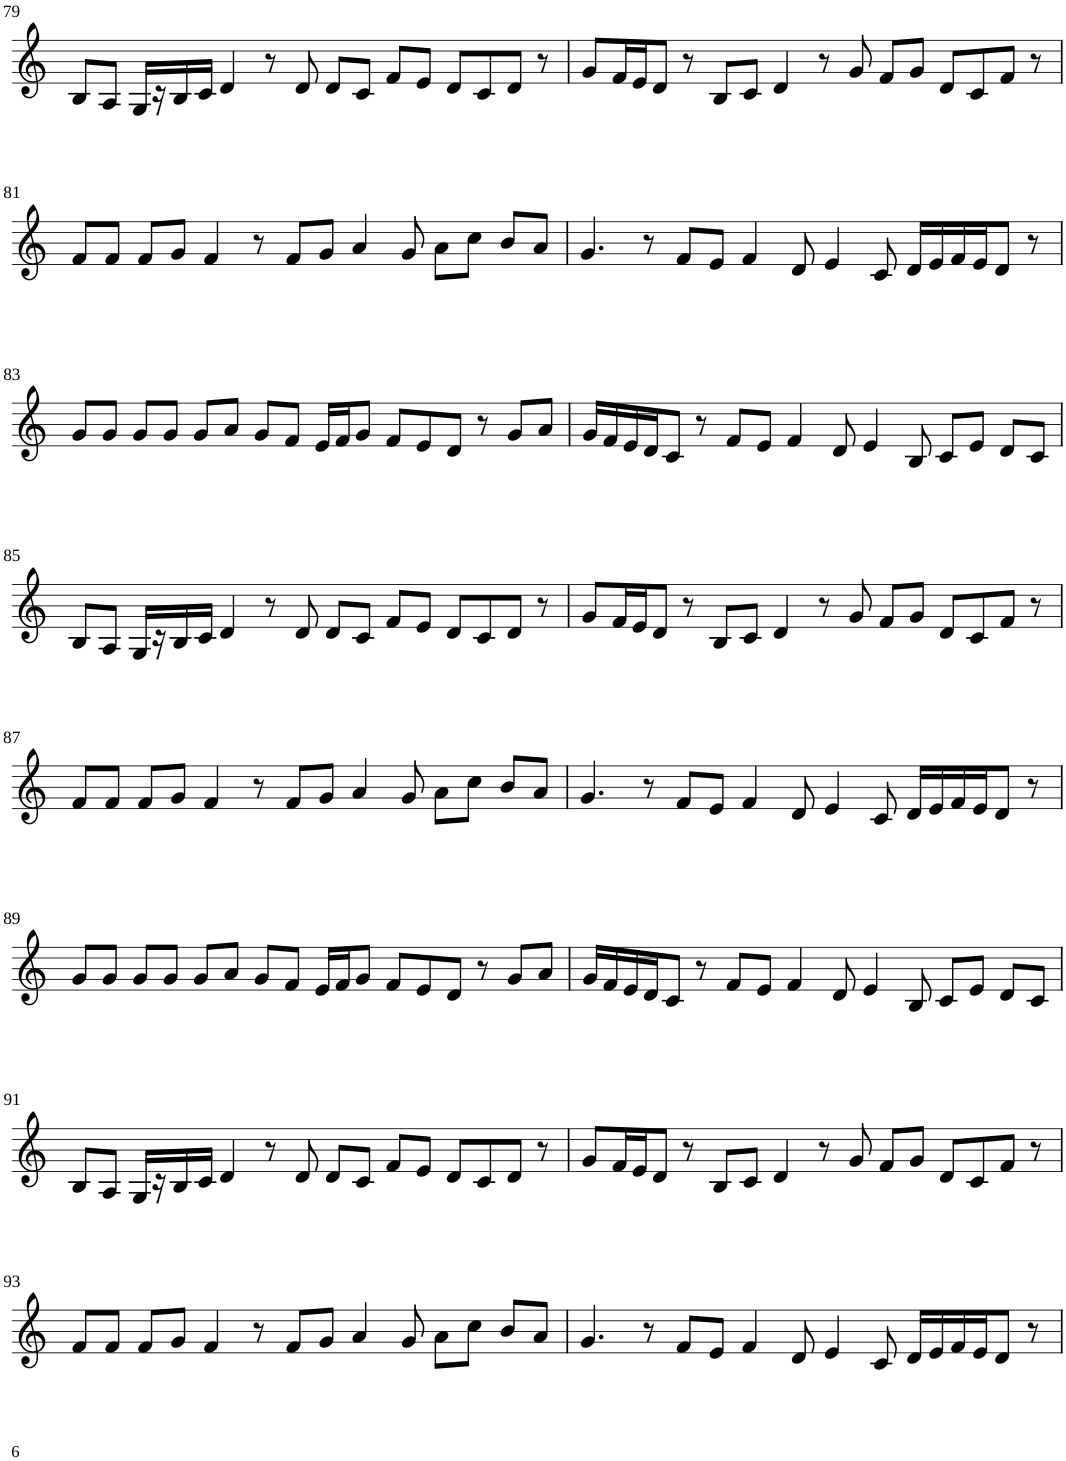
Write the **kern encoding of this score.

**kern
*part1
*staff1
*I"Violin
!!LO:PB:g=z
*clefG2
*k[]
*M8/4
=79
8B/L
8A/J
16G/LL
16r
16B/
16c/JJ
4d/
8r
8d/
8d/L
8c/J
8f/L
8e/J
8d/L
8c/
8d/J
8r
=80
8g/L
16f/L
16e/J
8d/J
8r
8B/L
8c/J
4d/
8r
8g/
8f/L
8g/J
8d/L
8c/
8f/J
8r
!!LO:LB:g=z
=81
8f/L
8f/J
8f/L
8g/J
4f/
8r
8f/L
8g/J
4a/
8g/
8a\L
8cc\J
8b/L
8a/J
=82
4.g/
8r
8f/L
8e/J
4f/
8d/
4e/
8c/
16d/LL
16e/
16f/
16e/J
8d/J
8r
!!LO:LB:g=z
=83
8g/L
8g/J
8g/L
8g/J
8g/L
8a/J
8g/L
8f/J
16e/LL
16f/J
8g/J
8f/L
8e/
8d/J
8r
8g/L
8a/J
=84
16g/LL
16f/
16e/
16d/J
8c/J
8r
8f/L
8e/J
4f/
8d/
4e/
8B/
8c/L
8e/J
8d/L
8c/J
!!LO:LB:g=z
=85
8B/L
8A/J
16G/LL
16r
16B/
16c/JJ
4d/
8r
8d/
8d/L
8c/J
8f/L
8e/J
8d/L
8c/
8d/J
8r
=86
8g/L
16f/L
16e/J
8d/J
8r
8B/L
8c/J
4d/
8r
8g/
8f/L
8g/J
8d/L
8c/
8f/J
8r
!!LO:LB:g=z
=87
8f/L
8f/J
8f/L
8g/J
4f/
8r
8f/L
8g/J
4a/
8g/
8a\L
8cc\J
8b/L
8a/J
=88
4.g/
8r
8f/L
8e/J
4f/
8d/
4e/
8c/
16d/LL
16e/
16f/
16e/J
8d/J
8r
!!LO:LB:g=z
=89
8g/L
8g/J
8g/L
8g/J
8g/L
8a/J
8g/L
8f/J
16e/LL
16f/J
8g/J
8f/L
8e/
8d/J
8r
8g/L
8a/J
=90
16g/LL
16f/
16e/
16d/J
8c/J
8r
8f/L
8e/J
4f/
8d/
4e/
8B/
8c/L
8e/J
8d/L
8c/J
!!LO:LB:g=z
=91
8B/L
8A/J
16G/LL
16r
16B/
16c/JJ
4d/
8r
8d/
8d/L
8c/J
8f/L
8e/J
8d/L
8c/
8d/J
8r
=92
8g/L
16f/L
16e/J
8d/J
8r
8B/L
8c/J
4d/
8r
8g/
8f/L
8g/J
8d/L
8c/
8f/J
8r
!!LO:LB:g=z
=93
8f/L
8f/J
8f/L
8g/J
4f/
8r
8f/L
8g/J
4a/
8g/
8a\L
8cc\J
8b/L
8a/J
=94
4.g/
8r
8f/L
8e/J
4f/
8d/
4e/
8c/
16d/LL
16e/
16f/
16e/J
8d/J
8r
=
*-
